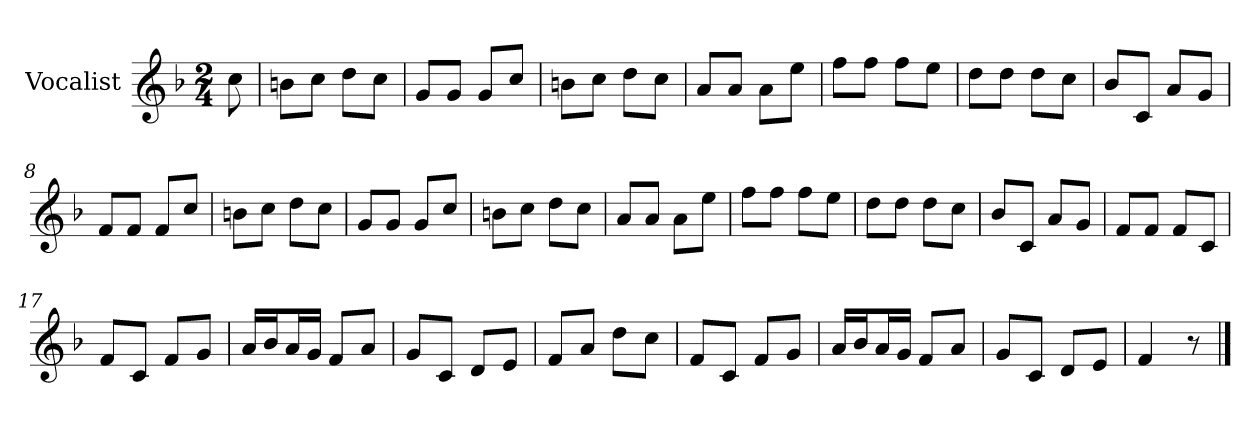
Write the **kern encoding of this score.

**kern
*part1
*staff1
*I"Vocalist
*k[b-]
*F:
*M2/4
=
8cc
=1
8bnL
8ccJ
8ddL
8ccJ
=2
8gL
8gJ
8gL
8ccJ
=3
8bnL
8ccJ
8ddL
8ccJ
=4
8aL
8aJ
8aL
8eeJ
=5
8ffL
8ffJ
8ffL
8eeJ
=6
8ddL
8ddJ
8ddL
8ccJ
=7
8b-L
8cJ
8aL
8gJ
=8
8fL
8fJ
8fL
8ccJ
=9
8bnL
8ccJ
8ddL
8ccJ
=10
8gL
8gJ
8gL
8ccJ
=11
8bnL
8ccJ
8ddL
8ccJ
=12
8aL
8aJ
8aL
8eeJ
=13
8ffL
8ffJ
8ffL
8eeJ
=14
8ddL
8ddJ
8ddL
8ccJ
=15
8b-L
8cJ
8aL
8gJ
=16
8fL
8fJ
8fL
8cJ
=17
8fL
8cJ
8fL
8gJ
=18
16aLL
16b-J
16aL
16gJJ
8fL
8aJ
=19
8gL
8cJ
8dL
8eJ
=20
8fL
8aJ
8ddL
8ccJ
=21
8fL
8cJ
8fL
8gJ
=22
16aLL
16b-J
16aL
16gJJ
8fL
8aJ
=23
8gL
8cJ
8dL
8eJ
=24
4f
8r
==
*-
